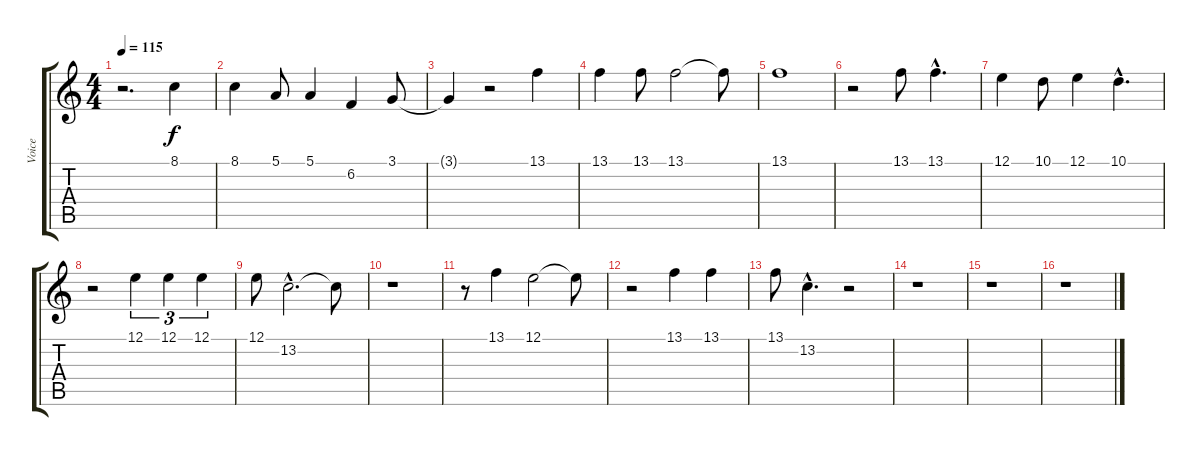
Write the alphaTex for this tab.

\track ("Voice" "Voice") {instrument oboe}
\staff {score tabs}
\tuning (E4 B3 G3 D3 A2 E2) {hide}
\ts (4 4)
\tempo 115
\clef g2
\ks c
r.2{d dy f} 8.1.4 |
8.1.4 5.1.8 5.1.4 6.2.4 3.1.8 |
3.1{t}.4 r.2 13.1.4 |
13.1.4 13.1.8 13.1.2 13.1{t}.8 |
13.1.1 |
r.2 13.1.8 13.1{hac}.4{d} |
12.1.4 10.1.8 12.1.4 10.1{hac}.4{d} |
r.2 12.1.4{tu (3 2)} 12.1.4{tu (3 2)} 12.1.4{tu (3 2)} |
12.1.8 13.2{hac}.2{d} 13.2{t}.8 |
r.1 |
r.8 13.1.4 12.1.2 12.1{t}.8 |
r.2 13.1.4 13.1.4 |
13.1.8 13.2{hac}.4{d} r.2 |
r.1 |
r.1 |
r.1
